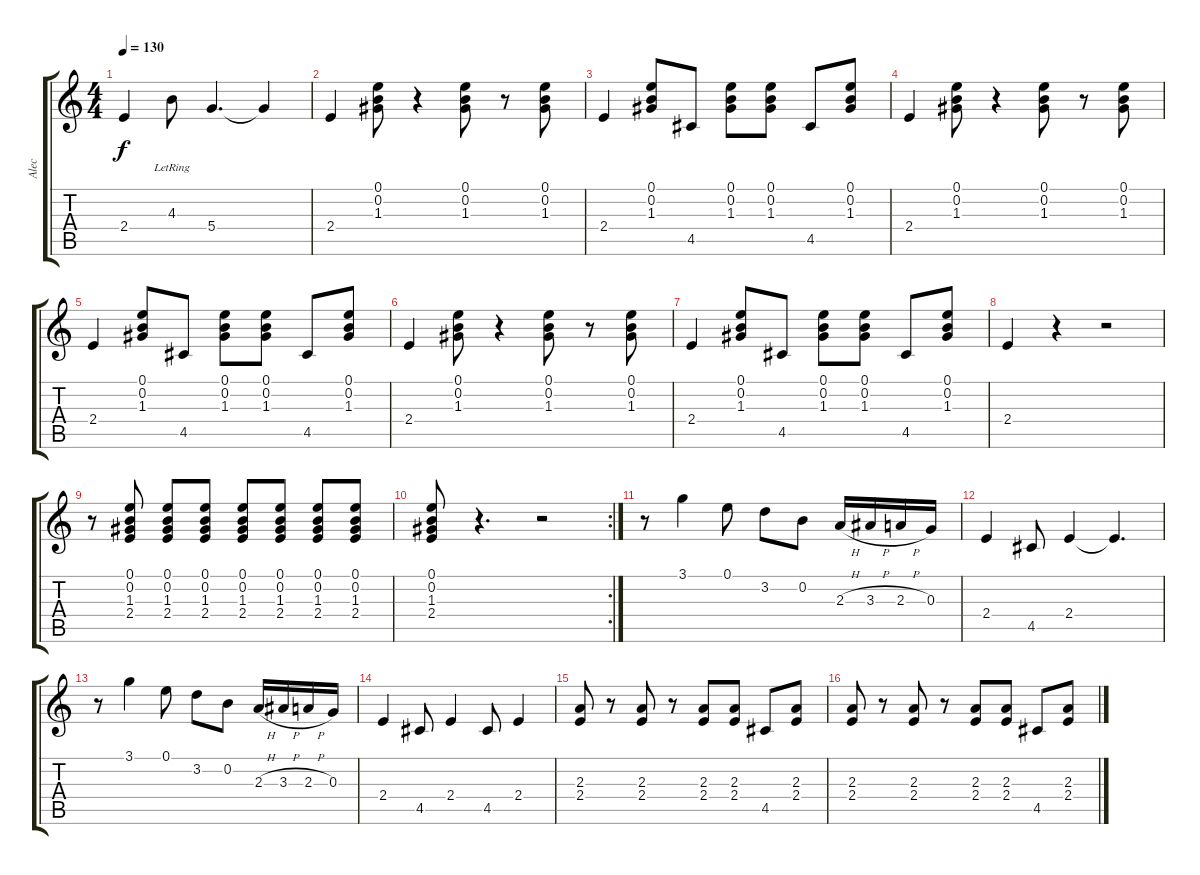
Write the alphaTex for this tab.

\track ("Alec" "Alec") {instrument electricguitarclean}
\staff {score tabs}
\tuning (E4 B3 G3 D3 A2 E2) {hide}
\ts (4 4)
\tempo 130
\clef g2
\ks c
2.4.4{dy f} 4.3{lr}.8 5.4.4{d} 5.4{t}.4 |
2.4.4 (0.1 0.2 1.3).8 r.4 (0.1 0.2 1.3).8 r.8 (0.1 0.2 1.3).8 |
2.4.4 (0.1 0.2 1.3).8 4.5.8 (0.1 0.2 1.3).8 (0.1 0.2 1.3).8 4.5.8 (0.1 0.2 1.3).8 |
2.4.4 (0.1 0.2 1.3).8 r.4 (0.1 0.2 1.3).8 r.8 (0.1 0.2 1.3).8 |
2.4.4 (0.1 0.2 1.3).8 4.5.8 (0.1 0.2 1.3).8 (0.1 0.2 1.3).8 4.5.8 (0.1 0.2 1.3).8 |
2.4.4 (0.1 0.2 1.3).8 r.4 (0.1 0.2 1.3).8 r.8 (0.1 0.2 1.3).8 |
2.4.4 (0.1 0.2 1.3).8 4.5.8 (0.1 0.2 1.3).8 (0.1 0.2 1.3).8 4.5.8 (0.1 0.2 1.3).8 |
2.4.4 r.4 r.2 |
r.8 (0.1 0.2 1.3 2.4).8 (0.1 0.2 1.3 2.4).8 (0.1 0.2 1.3 2.4).8 (0.1 0.2 1.3 2.4).8 (0.1 0.2 1.3 2.4).8 (0.1 0.2 1.3 2.4).8 (0.1 0.2 1.3 2.4).8 |
\rc 2
(0.1 0.2 1.3 2.4).8 r.4{d} r.2 |
r.8 3.1.4 0.1.8 3.2.8 0.2.8 2.3{h}.16 3.3{h}.16 2.3{h}.16 0.3.16 |
2.4.4 4.5.8 2.4.4 2.4{t}.4{d} |
r.8 3.1.4 0.1.8 3.2.8 0.2.8 2.3{h}.16 3.3{h}.16 2.3{h}.16 0.3.16 |
2.4.4 4.5.8 2.4.4 4.5.8 2.4.4 |
(2.3 2.4).8 r.8 (2.3 2.4).8 r.8 (2.3 2.4).8 (2.3 2.4).8 4.5.8 (2.3 2.4).8 |
(2.3 2.4).8 r.8 (2.3 2.4).8 r.8 (2.3 2.4).8 (2.3 2.4).8 4.5.8 (2.3 2.4).8
